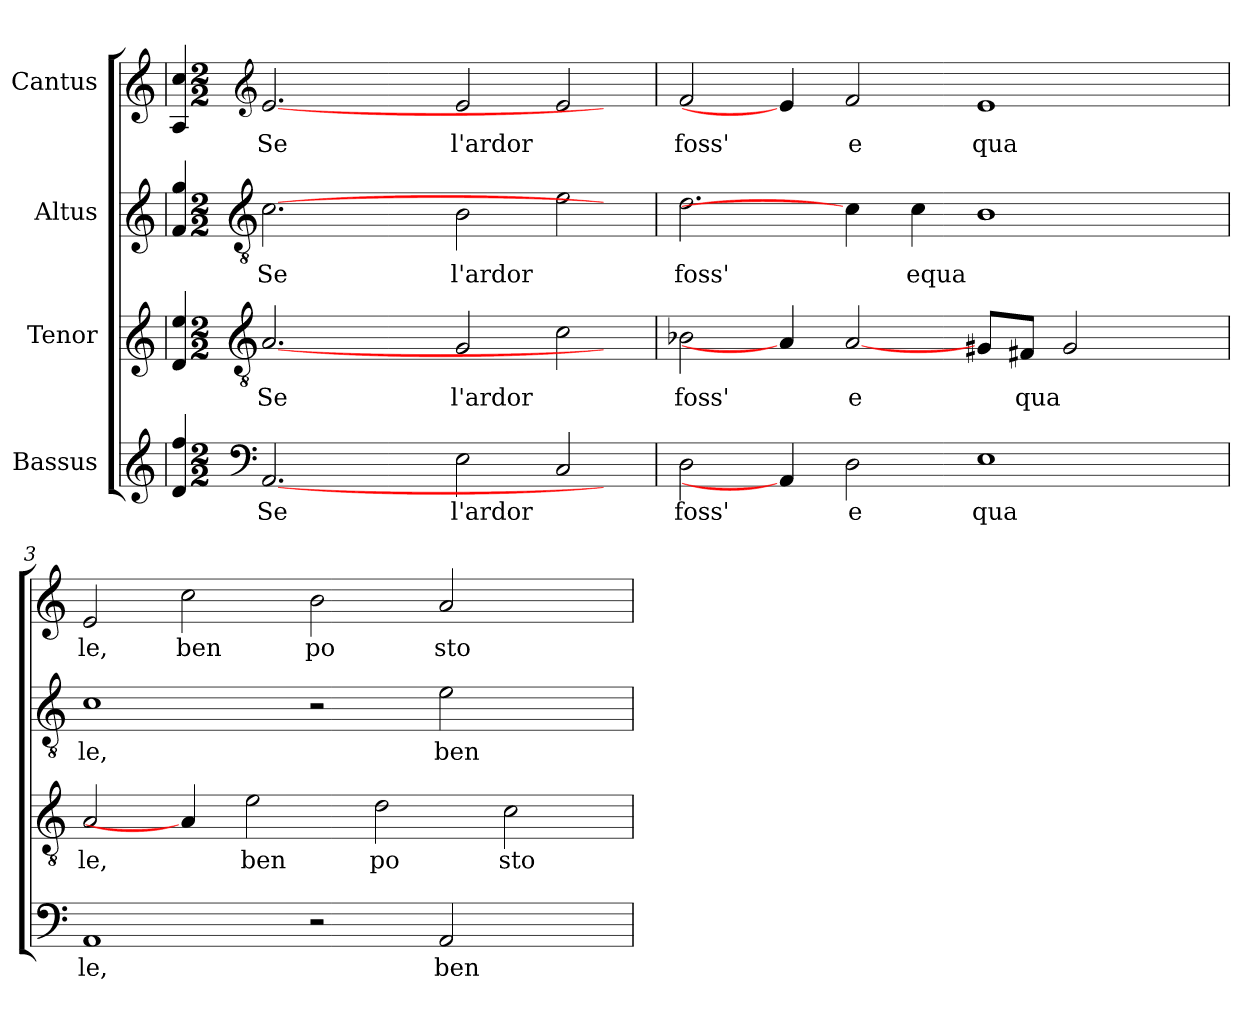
**kern	**text	**kern	**text	**kern	**text	**kern	**text
*part4	*part4	*part3	*part3	*part2	*part2	*part1	*part1
*staff4	*staff4	*staff3	*staff3	*staff2	*staff2	*staff1	*staff1
*I"Bassus	*	*I"Tenor	*	*I"Altus	*	*I"Cantus	*
!!LO:PB:g=z
*stria5	*	*stria5	*	*stria5	*	*stria5	*
=1	=1!	=1	=1!	=1	=1!	=1!	=1!
4d/ 4ff/	.	4ee/ 4d/	.	4gg/ 4f/	.	4cc/ 4A/	.
*clefF4	*	*clefGv2	*	*clefGv2	*	*clefG2	*
*M2/2	*	*M2/2	*	*M2/2	*	*M2/2	*
*met(c|)	*	*met(c|)	*	*met(c|)	*	*met(c|)	*
!	!LO:LY:b:cj	!	!LO:LY:b:cj	!	!LO:LY:b:cj	!	!LO:LY:b:cj
[2.AA	Se	[2.A	Se	[2.c	Se	[2.e	Se
4ryy	.	4ryy	.	4ryy	.	4ryy	.
!	!LO:LY:b	!	!LO:LY:b	!	!LO:LY:b	!	!LO:LY:b
2E\	l'ardor	2G/	l'ardor	2B\	l'ardor	2e/	l'ardor
2C/	.	2c\	.	2e\	.	2e/	.
=2	=2	=2	=2	=2	=2	=2	=2
!	!LO:LY:b:cj	!	!LO:LY:b:cj	!	!LO:LY:b:cj	!	!LO:LY:b:cj
2D\	foss'	2B-X\	foss'	2.d\	foss'	2f/	foss'
4AA]	.	4A]	.	.	.	4e]	.
!	!LO:LY:b:cj	!	!LO:LY:b:cj	!	!	!	!LO:LY:b:cj
2D\	e	[2A/	e	4c]	.	2f/	e
!	!	!	!	!	!LO:LY:b	!	!
.	.	.	.	4c\	equa	.	.
!	!LO:LY:b:cj	!	!	!	!	!	!LO:LY:b:cj
1E	qua	8G#/L	.	1B	.	1e	qua
!	!	!	!LO:LY:b	!	!	!	!
.	.	8F#/J	qua	.	.	.	.
.	.	2G#/	.	.	.	.	.
.	.	4ryy	.	.	.	.	.
=3	=3	=3	=3	=3	=3	=3	=3
!	!LO:LY:b:cj	!	!LO:LY:b:cj	!	!LO:LY:b:cj	!	!LO:LY:b:cj
1AA	le,	2A/	le,	1c	le,	2e/	le,
!	!	!	!	!	!	!	!LO:LY:b:cj
.	.	4A/]	.	.	.	2cc\	ben
!	!	!	!LO:LY:b:cj	!	!	!	!
.	.	2e\	ben	.	.	.	.
!	!	!	!	!	!	!	!LO:LY:b:cj
2r	.	.	.	2r	.	2b\	po
!	!	!	!LO:LY:b:cj	!	!	!	!
.	.	2d\	po	.	.	.	.
!	!LO:LY:b:cj	!	!	!	!LO:LY:b:cj	!	!LO:LY:b:cj
2AA/	ben	.	.	2e\	ben	2a/	sto
!	!	!	!LO:LY:b:cj	!	!	!	!
.	.	2c\	sto	.	.	.	.
4ryy	.	.	.	4ryy	.	4ryy	.
=	=	=	=	=	=	=	=
*-	*-	*-	*-	*-	*-	*-	*-
